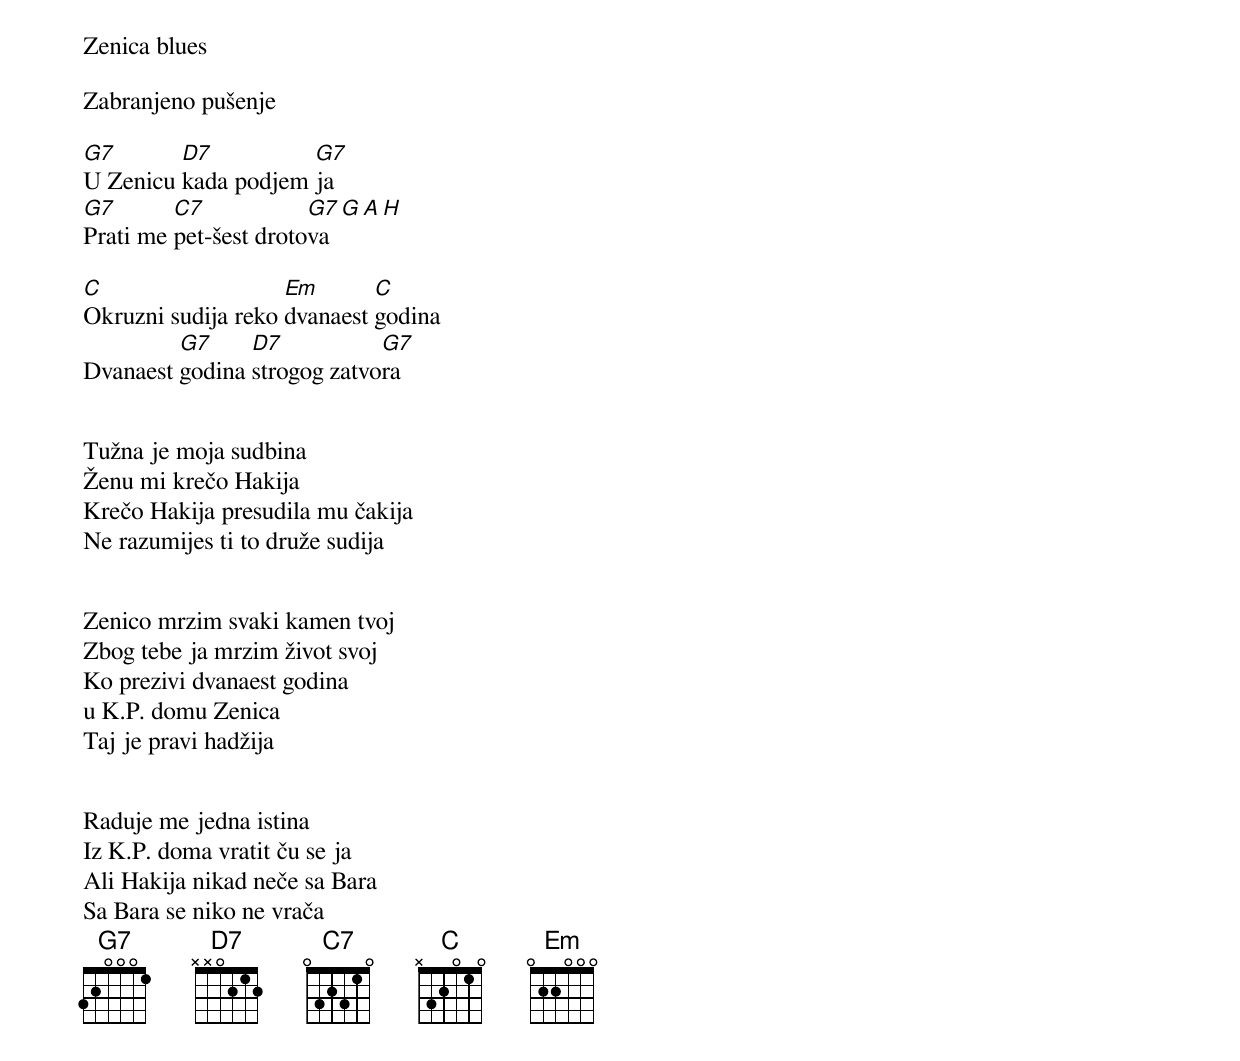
Zenica blues

Zabranjeno pušenje

[G7]U Zenicu [D7]kada podjem [G7]ja
[G7]Prati me [C7]pet-šest droto[G7]va [G A H]

[C]Okruzni sudija reko [Em]dvanaest [C]godina
Dvanaest [G7]godina [D7]strogog zatvo[G7]ra


Tužna je moja sudbina
Ženu mi krečo Hakija
Krečo Hakija presudila mu čakija
Ne razumijes ti to druže sudija


Zenico mrzim svaki kamen tvoj
Zbog tebe ja mrzim život svoj
Ko prezivi dvanaest godina
u K.P. domu Zenica
Taj je pravi hadžija


Raduje me jedna istina
Iz K.P. doma vratit ču se ja
Ali Hakija nikad neče sa Bara
Sa Bara se niko ne vrača
